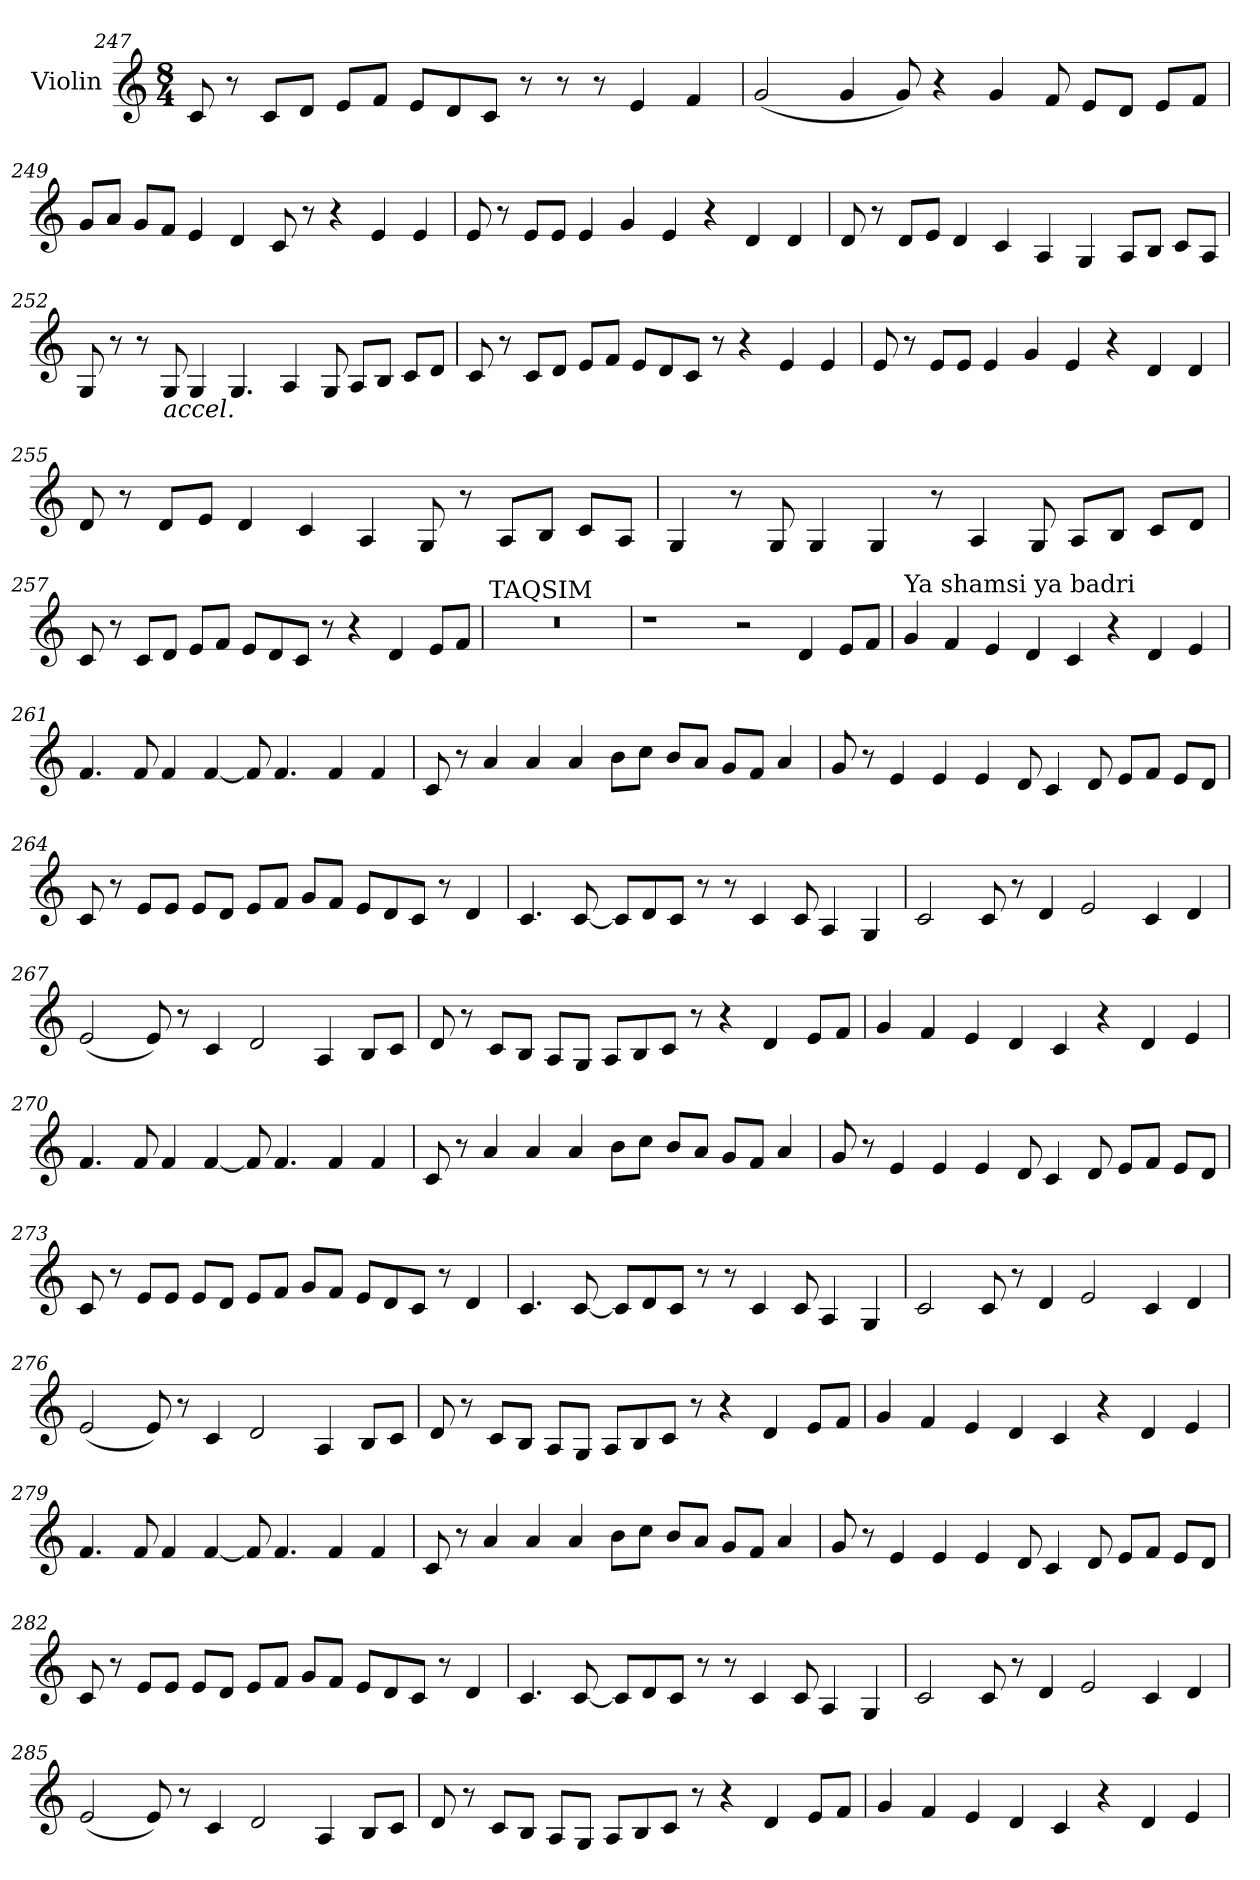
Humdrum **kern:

**kern
*part1
*staff1
*I"Violin
*clefG2
*k[]
*M8/4
=247
8c/
8r
8c/L
8d/J
8e/L
8f/J
8e/L
8d/
8c/J
8r
8r
8r
4e/
4f/
!!LO:LB:g=z
=248
(<2g/
4g/
8g/)
4r
4g/
8f/
8e/L
8d/J
8e/L
8f/J
=249
8g/L
8a/J
8g/L
8f/J
4e/
4d/
8c/
8r
4r
4e/
4e/
!!LO:LB:g=z
=250
8e/
8r
8e/L
8e/J
4e/
4g/
4e/
4r
4d/
4d/
=251
8d/
8r
8d/L
8e/J
4d/
4c/
4A/
4G/
8A/L
8B/J
8c/L
8A/J
!!LO:PB:g=z
=252
8G/
8r
8r
!LO:TX:b:i:t=accel.
8G/
4G/
4.G/
4A/
8G/
8A/L
8B/J
8c/L
8d/J
=253
8c/
8r
8c/L
8d/J
8e/L
8f/J
8e/L
8d/
8c/J
8r
4r
4e/
4e/
!!LO:LB:g=z
=254
8e/
8r
8e/L
8e/J
4e/
4g/
4e/
4r
4d/
4d/
=255
8d/
8r
8d/L
8e/J
4d/
4c/
4A/
8G/
8r
8A/L
8B/J
8c/L
8A/J
!!LO:LB:g=z
=256
4G/
8r
8G/
4G/
4G/
8r
4A/
8G/
8A/L
8B/J
8c/L
8d/J
=257
8c/
8r
8c/L
8d/J
8e/L
8f/J
8e/L
8d/
8c/J
8r
4r
4d/
8e/L
8f/J
!!LO:LB:g=z
=258
!LO:TX:a:t=TAQSIM
0r
=259
*MM100
1r
2r
4d/
8e/L
8f/J
!!LO:LB:g=z
=260
!LO:TX:a:t=Ya shamsi ya badri
4g/
4f/
4e/
4d/
4c/
4r
4d/
4e/
!!LO:LB:g=z
=261
4.f/
8f/
4f/
[4f/
8f/]
4.f/
4f/
4f/
=262
8c/
8r
4a/
4a/
4a/
8b\L
8cc\J
8b/L
8a/J
8g/L
8f/J
4a/
!!LO:LB:g=z
=263
8g/
8r
4e/
4e/
4e/
8d/
4c/
8d/
8e/L
8f/J
8e/L
8d/J
=264
8c/
8r
8e/L
8e/J
8e/L
8d/J
8e/L
8f/J
8g/L
8f/J
8e/L
8d/
8c/J
8r
4d/
!!LO:LB:g=z
=265
4.c/
[8c/
8c/L]
8d/
8c/J
8r
8r
4c/
8c/
4A/
4G/
=266
2c/
8c/
8r
4d/
2e/
4c/
4d/
=267
(<2e/
8e/)
8r
4c/
2d/
4A/
8B/L
8c/J
!!LO:PB:g=z
=268
8d/
8r
8c/L
8B/J
8A/L
8G/J
8A/L
8B/
8c/J
8r
4r
4d/
8e/L
8f/J
=269
4g/
4f/
4e/
4d/
4c/
4r
4d/
4e/
!!LO:LB:g=z
=270
4.f/
8f/
4f/
[4f/
8f/]
4.f/
4f/
4f/
=271
8c/
8r
4a/
4a/
4a/
8b\L
8cc\J
8b/L
8a/J
8g/L
8f/J
4a/
!!LO:LB:g=z
=272
8g/
8r
4e/
4e/
4e/
8d/
4c/
8d/
8e/L
8f/J
8e/L
8d/J
=273
8c/
8r
8e/L
8e/J
8e/L
8d/J
8e/L
8f/J
8g/L
8f/J
8e/L
8d/
8c/J
8r
4d/
!!LO:LB:g=z
=274
4.c/
[8c/
8c/L]
8d/
8c/J
8r
8r
4c/
8c/
4A/
4G/
=275
2c/
8c/
8r
4d/
2e/
4c/
4d/
=276
(<2e/
8e/)
8r
4c/
2d/
4A/
8B/L
8c/J
!!LO:LB:g=z
=277
8d/
8r
8c/L
8B/J
8A/L
8G/J
8A/L
8B/
8c/J
8r
4r
4d/
8e/L
8f/J
=278
4g/
4f/
4e/
4d/
4c/
4r
4d/
4e/
!!LO:LB:g=z
=279
4.f/
8f/
4f/
[4f/
8f/]
4.f/
4f/
4f/
=280
8c/
8r
4a/
4a/
4a/
8b\L
8cc\J
8b/L
8a/J
8g/L
8f/J
4a/
!!LO:LB:g=z
=281
8g/
8r
4e/
4e/
4e/
8d/
4c/
8d/
8e/L
8f/J
8e/L
8d/J
=282
8c/
8r
8e/L
8e/J
8e/L
8d/J
8e/L
8f/J
8g/L
8f/J
8e/L
8d/
8c/J
8r
4d/
!!LO:LB:g=z
=283
4.c/
[8c/
8c/L]
8d/
8c/J
8r
8r
4c/
8c/
4A/
4G/
=284
2c/
8c/
8r
4d/
2e/
4c/
4d/
=285
(<2e/
8e/)
8r
4c/
2d/
4A/
8B/L
8c/J
!!LO:PB:g=z
=286
8d/
8r
8c/L
8B/J
8A/L
8G/J
8A/L
8B/
8c/J
8r
4r
4d/
8e/L
8f/J
=287
4g/
4f/
4e/
4d/
4c/
4r
4d/
4e/
=
*-
